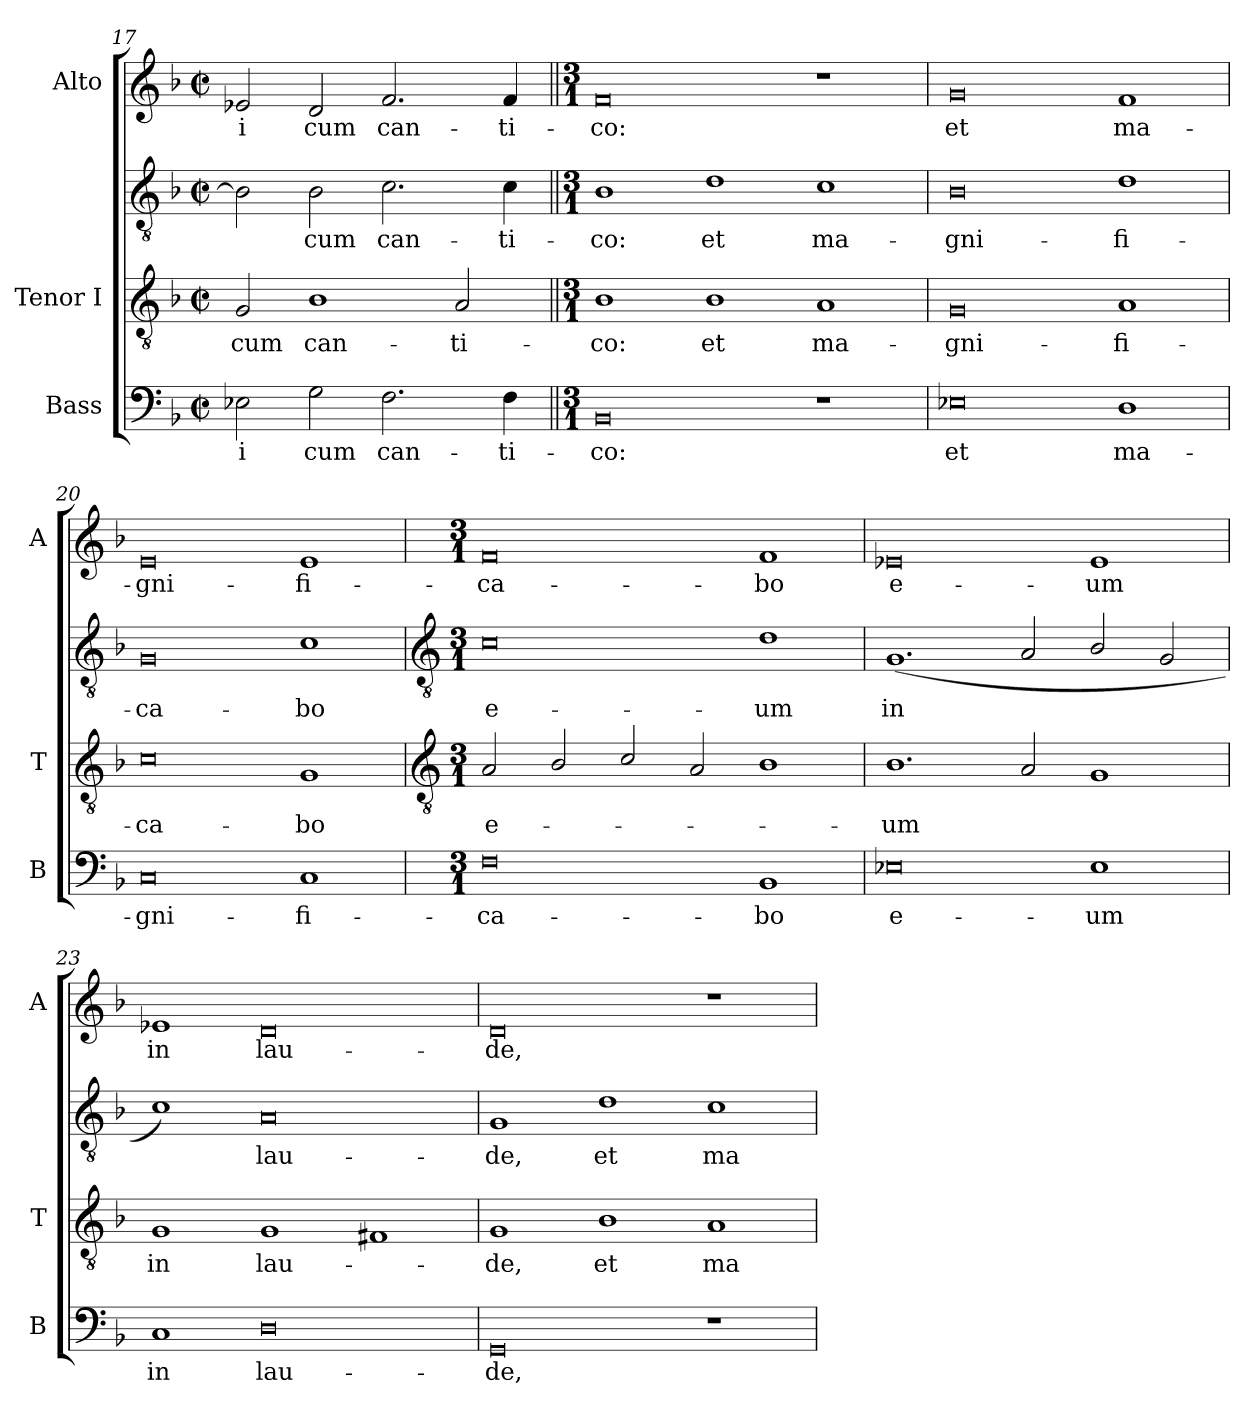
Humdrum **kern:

**kern	**text	**kern	**text	**kern	**text	**kern	**text
*part3	*part3	*part2	*part2	*part2	*part2	*part1	*part1
*staff4	*staff4	*staff3	*staff3	*staff2	*staff2	*staff1	*staff1
*I"Bass	*	*I"Tenor I	*	*	*	*I"Alto	*
*I'B	*	*I'T	*	*	*	*I'A	*
*clefF4	*	*clefGv2	*	*clefGv2	*	*clefG2	*
*k[b-]	*	*k[b-]	*	*k[b-]	*	*k[b-]	*
*F:	*	*F:	*	*F:	*	*F:	*
*M4/2	*	*M4/2	*	*M4/2	*	*M4/2	*
*met(c|)	*	*met(c|)	*	*met(c|)	*	*met(c|)	*
=17	=17	=17	=17	=17	=17	=17	=17
!	!LO:LY:b	!	!LO:LY:b	!	!	!	!LO:LY:b
2E-X	-i	2G	-cum	2B-]	.	2e-X	-i
!	!LO:LY:b	!	!LO:LY:b	!	!LO:LY:b	!	!LO:LY:b
2G	cum	1B-	can-	2B-	cum	2d	cum
!	!LO:LY:b	!	!	!	!LO:LY:b	!	!LO:LY:b
2.F	can-	.	.	2.c	can-	2.f	can-
!	!	!	!LO:LY:b	!	!	!	!
.	.	2A	-ti-	.	.	.	.
!	!LO:LY:b	!	!	!	!LO:LY:b	!	!LO:LY:b
4F	-ti-	.	.	4c	-ti-	4f	-ti-
=18||	=18||	=18||	=18||	=18||	=18||	=18||	=18||
*M3/1	*	*M3/1	*	*M3/1	*	*M3/1	*
!	!LO:LY:b	!	!LO:LY:b	!	!LO:LY:b	!	!LO:LY:b
0BB-	-co:	1B-	-co:	1B-	-co:	0f	-co:
!	!	!	!LO:LY:b	!	!LO:LY:b	!	!
.	.	1B-	et	1d	et	.	.
!	!	!	!LO:LY:b	!	!LO:LY:b	!	!
1r	.	1A	ma-	1c	ma-	1r	.
=19	=19	=19	=19	=19	=19	=19	=19
!	!LO:LY:b	!	!LO:LY:b	!	!LO:LY:b	!	!LO:LY:b
0E-X	et	0G	-gni-	0B-	-gni-	0g	et
!	!LO:LY:b	!	!LO:LY:b	!	!LO:LY:b	!	!LO:LY:b
1D	ma-	1A	-fi-	1d	-fi-	1f	ma-
=20	=20	=20	=20	=20	=20	=20	=20
!	!LO:LY:b	!	!LO:LY:b	!	!LO:LY:b	!	!LO:LY:b
0C	-gni-	0c	ca-	0G	-ca-	0e	-gni-
!	!LO:LY:b	!	!LO:LY:b	!	!LO:LY:b	!	!LO:LY:b
1C	-fi-	1G	-bo	1c	-bo	1e	-fi-
!!LO:LB:g=z
=21	=21	=21	=21	=21	=21	=21	=21
*	*	*clefGv2	*	*clefGv2	*	*	*
*M3/1	*	*M3/1	*	*M3/1	*	*M3/1	*
!	!LO:LY:b	!	!LO:LY:b	!	!LO:LY:b	!	!LO:LY:b
0F	-ca-	2A	e-	0c	e-	0f	-ca-
.	.	2B-/	.	.	.	.	.
.	.	2c/	.	.	.	.	.
.	.	2A	.	.	.	.	.
!	!LO:LY:b	!	!	!	!LO:LY:b	!	!LO:LY:b
1BB-	-bo	1B-/	.	1d	-um	1f	-bo
=22	=22	=22	=22	=22	=22	=22	=22
!	!LO:LY:b	!	!LO:LY:b	!	!LO:LY:b	!	!LO:LY:b
0E-X	e-	1.B-	um	(<1.G	in	0e-X	e-
.	.	2A	.	2A	.	.	.
!	!LO:LY:b	!	!	!	!	!	!LO:LY:b
1E-	-um	1G	.	2B-/	.	1e-	-um
.	.	.	.	2G	.	.	.
=23	=23	=23	=23	=23	=23	=23	=23
!	!LO:LY:b	!	!LO:LY:b	!	!	!	!LO:LY:b
1C	in	1G	-in	1c/)	.	1e-X	in
!	!LO:LY:b	!	!LO:LY:b	!	!LO:LY:b	!	!LO:LY:b
0D	lau-	1G	lau-	0A	lau-	0d	lau-
.	.	1F#X	.	.	.	.	.
=24	=24	=24	=24	=24	=24	=24	=24
!	!LO:LY:b	!	!LO:LY:b	!	!LO:LY:b	!	!LO:LY:b
0GG	-de,	1G	-de,	1G	de,	0d	-de,
!	!	!	!LO:LY:b	!	!LO:LY:b	!	!
.	.	1B-	et	1d	et	.	.
!	!	!	!LO:LY:b	!	!LO:LY:b	!	!
1r	.	1A	ma-	1c	ma-	1r	.
=	=	=	=	=	=	=	=
*-	*-	*-	*-	*-	*-	*-	*-
